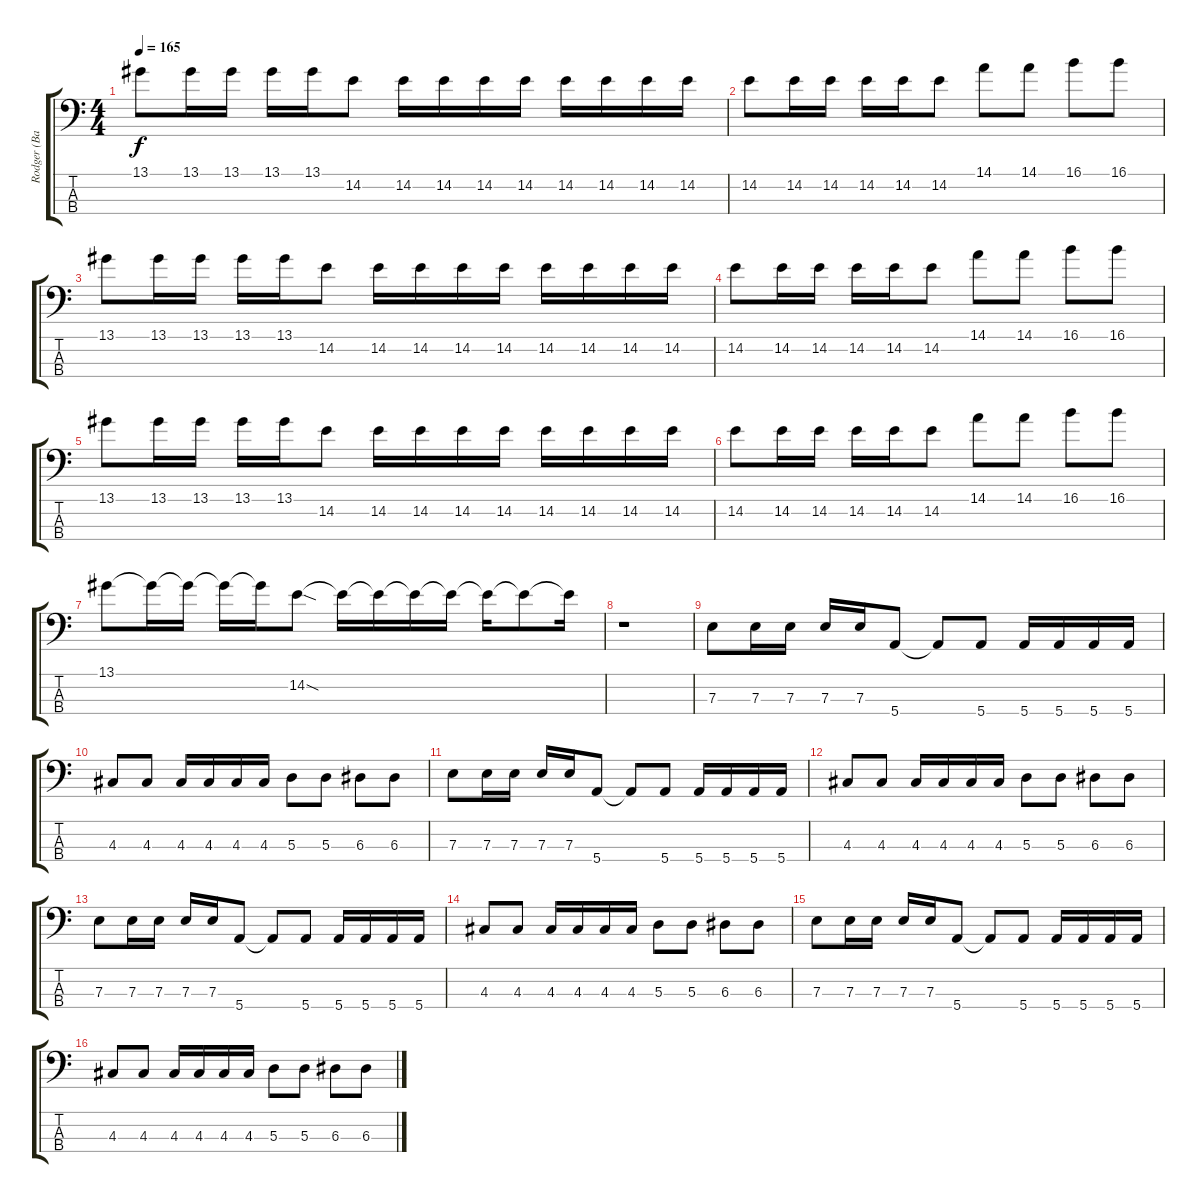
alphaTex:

\track ("Rodger (Bass)" "Rodger (Ba") {instrument electricbasspick}
\staff {score tabs}
\tuning (G2 D2 A1 E1) {hide}
\ts (4 4)
\tempo 165
\clef f4
\ks c
13.1.8{dy f instrument electricbasspick} 13.1.16 13.1.16 13.1.16 13.1.16 14.2.8 14.2.16 14.2.16 14.2.16 14.2.16 14.2.16 14.2.16 14.2.16 14.2.16 |
14.2.8 14.2.16 14.2.16 14.2.16 14.2.16 14.2.8 14.1.8 14.1.8 16.1.8 16.1.8 |
13.1.8 13.1.16 13.1.16 13.1.16 13.1.16 14.2.8 14.2.16 14.2.16 14.2.16 14.2.16 14.2.16 14.2.16 14.2.16 14.2.16 |
14.2.8 14.2.16 14.2.16 14.2.16 14.2.16 14.2.8 14.1.8 14.1.8 16.1.8 16.1.8 |
13.1.8 13.1.16 13.1.16 13.1.16 13.1.16 14.2.8 14.2.16 14.2.16 14.2.16 14.2.16 14.2.16 14.2.16 14.2.16 14.2.16 |
14.2.8 14.2.16 14.2.16 14.2.16 14.2.16 14.2.8 14.1.8 14.1.8 16.1.8 16.1.8 |
13.1.8 13.1{t}.16 13.1{t}.16 13.1{t}.16 13.1{t}.16 14.2{sod}.8 14.2{t}.16 14.2{t}.16 14.2{t}.16 14.2{t}.16 14.2{t}.16 14.2{t}.8 14.2{t}.16 |
r.1 |
7.3.8 7.3.16 7.3.16 7.3.16 7.3.16 5.4.8 5.4{t}.8 5.4.8 5.4.16 5.4.16 5.4.16 5.4.16 |
4.3.8 4.3.8 4.3.16 4.3.16 4.3.16 4.3.16 5.3.8 5.3.8 6.3.8 6.3.8 |
7.3.8 7.3.16 7.3.16 7.3.16 7.3.16 5.4.8 5.4{t}.8 5.4.8 5.4.16 5.4.16 5.4.16 5.4.16 |
4.3.8 4.3.8 4.3.16 4.3.16 4.3.16 4.3.16 5.3.8 5.3.8 6.3.8 6.3.8 |
7.3.8 7.3.16 7.3.16 7.3.16 7.3.16 5.4.8 5.4{t}.8 5.4.8 5.4.16 5.4.16 5.4.16 5.4.16 |
4.3.8 4.3.8 4.3.16 4.3.16 4.3.16 4.3.16 5.3.8 5.3.8 6.3.8 6.3.8 |
7.3.8 7.3.16 7.3.16 7.3.16 7.3.16 5.4.8 5.4{t}.8 5.4.8 5.4.16 5.4.16 5.4.16 5.4.16 |
4.3.8 4.3.8 4.3.16 4.3.16 4.3.16 4.3.16 5.3.8 5.3.8 6.3.8 6.3.8
